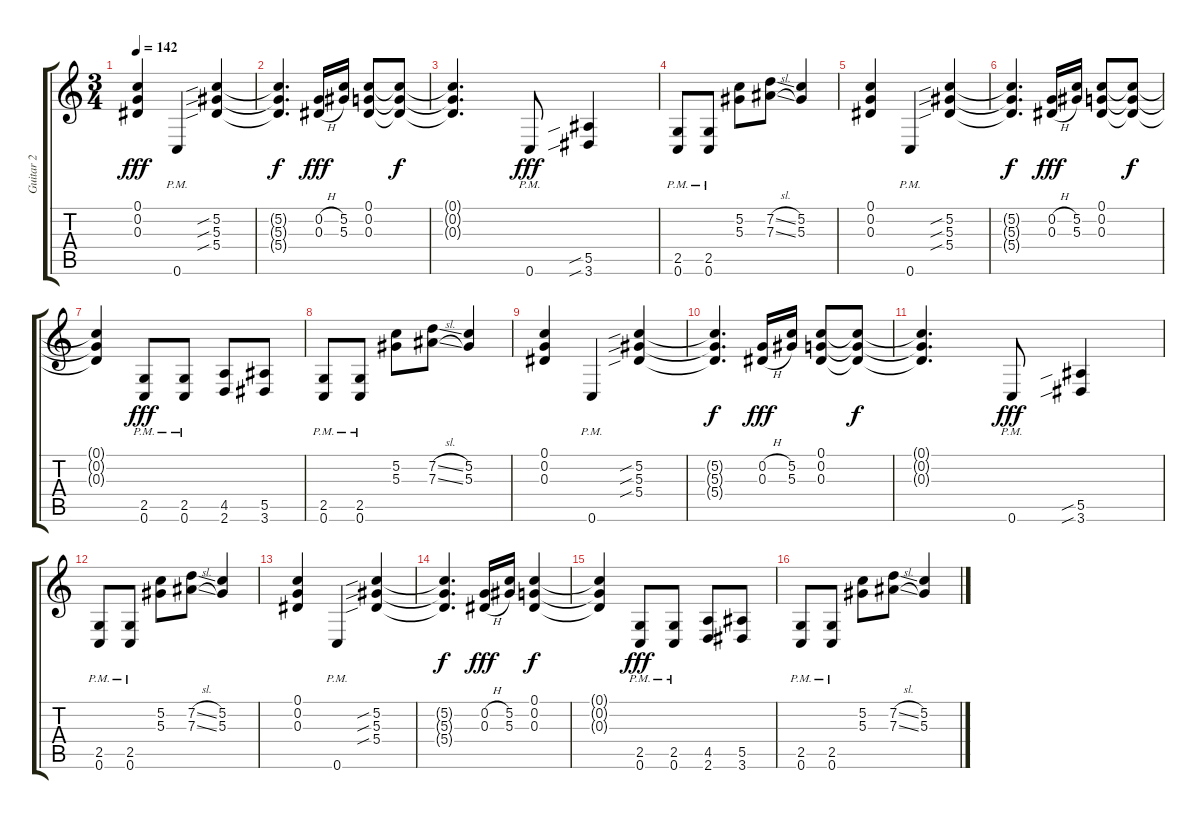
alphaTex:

\track ("Guitar 2" "Guitar 2") {instrument distortionguitar}
\staff {score tabs}
\tuning (C4 G3 Eb3 Bb2 F2 C2) {hide}
\ts (3 4)
\tempo 142
\clef g2
\ks c
(0.1 0.2 0.3).4{dy fff} 0.6{pm}.4 (5.2{sib} 5.3{sib} 5.4{sib}).4 |
(5.2{t} 5.3{t} 5.4{t}).4{d dy f} (0.2{h} 0.3{h}).16{dy fff} (5.2 5.3).16 (0.1 0.2 0.3).8 (0.1{t} 0.2{t} 0.3{t}).8{dy f} |
(0.1{t} 0.2{t} 0.3{t}).4{d} 0.6{pm}.8{dy fff} (5.5{sib} 3.6{sib}).4 |
(2.5{pm} 0.6{pm}).8 (2.5{pm} 0.6{pm}).8 (5.2 5.3).8 (7.2{sl} 7.3{sl}).8 (5.2 5.3).4 |
(0.1 0.2 0.3).4 0.6{pm}.4 (5.2{sib} 5.3{sib} 5.4{sib}).4 |
(5.2{t} 5.3{t} 5.4{t}).4{d dy f} (0.2{h} 0.3{h}).16{dy fff} (5.2 5.3).16 (0.1 0.2 0.3).8 (0.1{t} 0.2{t} 0.3{t}).8{dy f} |
(0.1{t} 0.2{t} 0.3{t}).4 (2.5{pm} 0.6{pm}).8{dy fff} (2.5{pm} 0.6{pm}).8 (4.5 2.6).8 (5.5 3.6).8 |
(2.5{pm} 0.6{pm}).8 (2.5{pm} 0.6{pm}).8 (5.2 5.3).8 (7.2{sl} 7.3{sl}).8 (5.2 5.3).4 |
(0.1 0.2 0.3).4 0.6{pm}.4 (5.2{sib} 5.3{sib} 5.4{sib}).4 |
(5.2{t} 5.3{t} 5.4{t}).4{d dy f} (0.2{h} 0.3{h}).16{dy fff} (5.2 5.3).16 (0.1 0.2 0.3).8 (0.1{t} 0.2{t} 0.3{t}).8{dy f} |
(0.1{t} 0.2{t} 0.3{t}).4{d} 0.6{pm}.8{dy fff} (5.5{sib} 3.6{sib}).4 |
(2.5{pm} 0.6{pm}).8 (2.5{pm} 0.6{pm}).8 (5.2 5.3).8 (7.2{sl} 7.3{sl}).8 (5.2 5.3).4 |
(0.1 0.2 0.3).4 0.6{pm}.4 (5.2{sib} 5.3{sib} 5.4{sib}).4 |
(5.2{t} 5.3{t} 5.4{t}).4{d dy f} (0.2{h} 0.3{h}).16{dy fff} (5.2 5.3).16 (0.1 0.2 0.3).4{dy f} |
(0.1{t} 0.2{t} 0.3{t}).4 (2.5{pm} 0.6{pm}).8{dy fff} (2.5{pm} 0.6{pm}).8 (4.5 2.6).8 (5.5 3.6).8 |
(2.5{pm} 0.6{pm}).8 (2.5{pm} 0.6{pm}).8 (5.2 5.3).8 (7.2{sl} 7.3{sl}).8 (5.2 5.3).4
